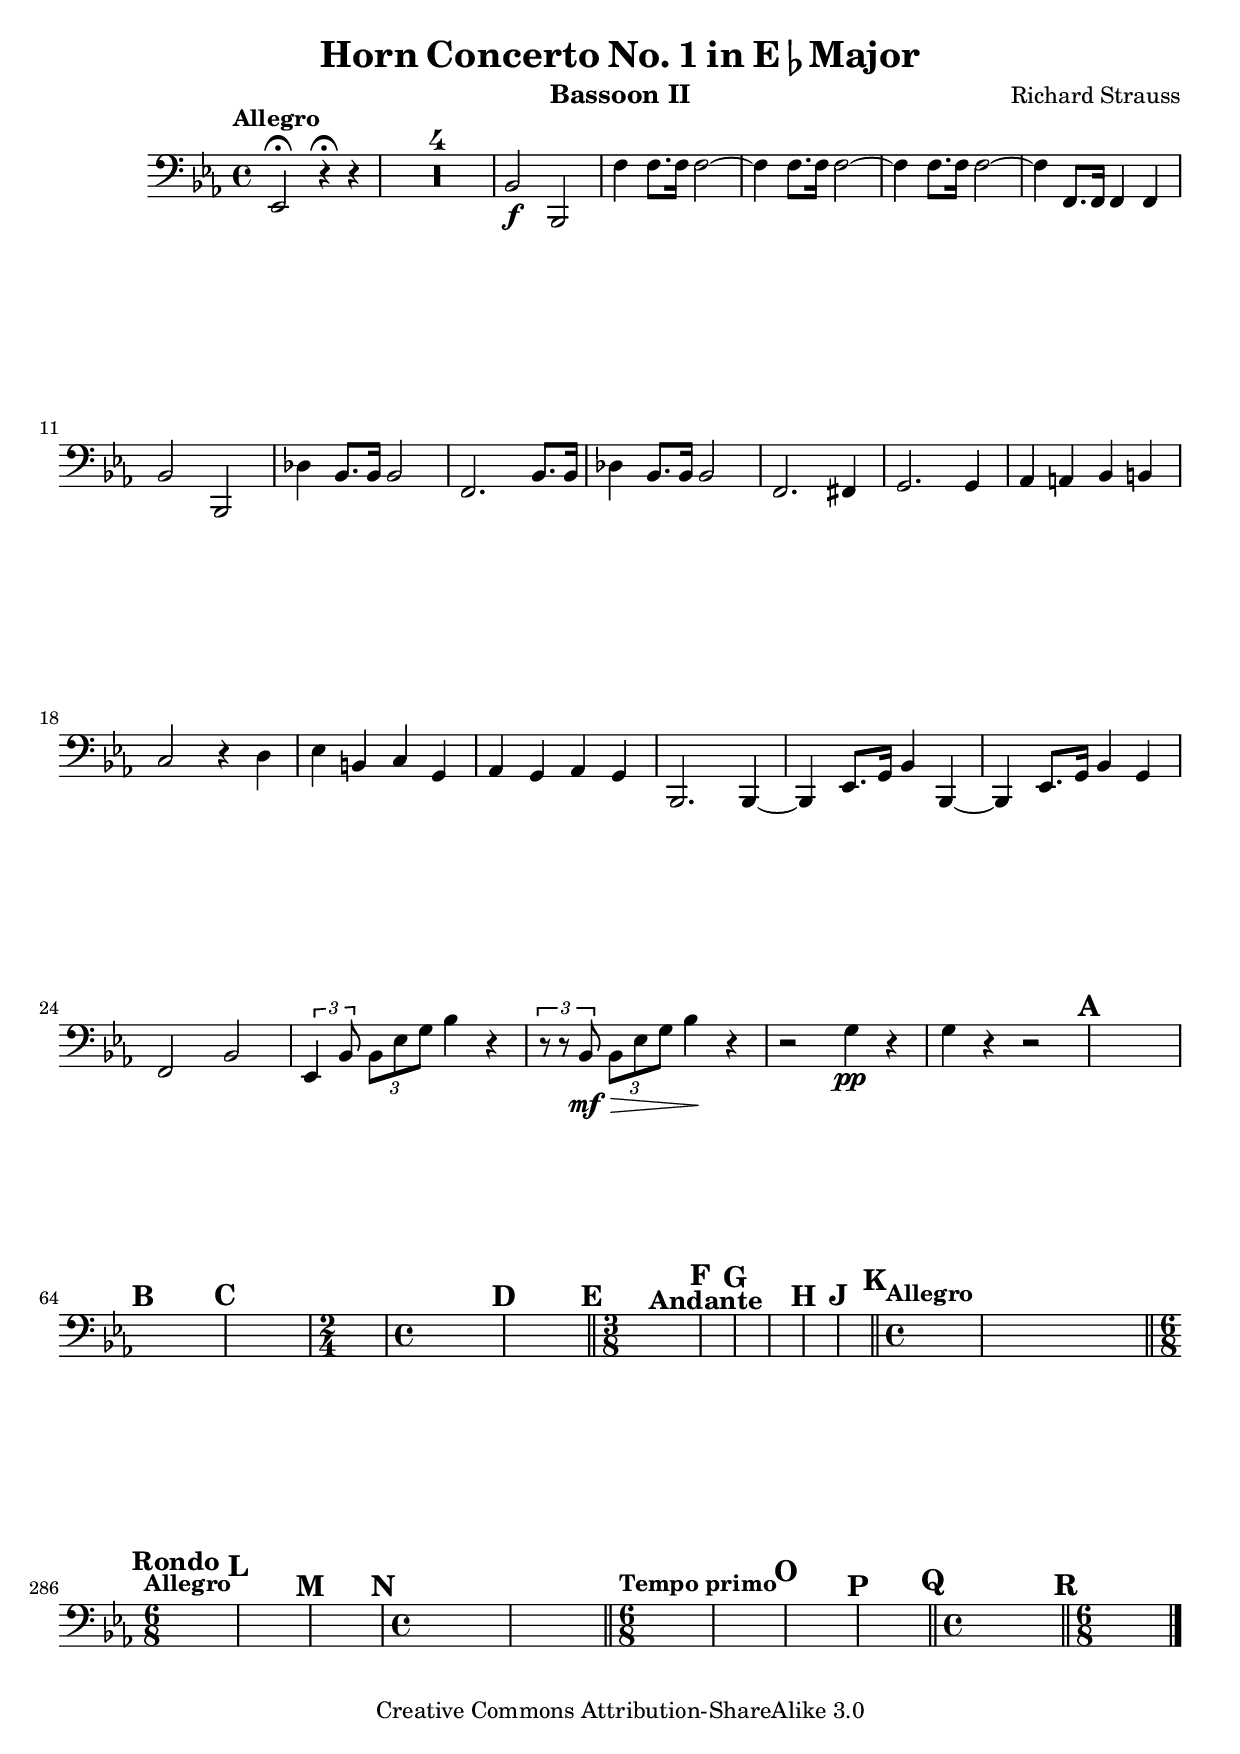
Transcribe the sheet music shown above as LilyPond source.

\version "2.13.22"

\version "2.13.22"

\include "defs.ily"

bassoonTwoMvtI = \relative c,
{
  \clef bass
  \key ees \major
  ees2\fermata r4\fermata r |
  R1*4 |
  bes'2\f bes, |
  \repeat unfold 3 {f''4 f8. f16 f2~ |}
  f4 f,8. f16 f4 f |
  bes2 bes, |
  des'4 bes8. bes16 bes2 |
  f2. bes8. bes16 |
  des4 bes8. bes16 bes2 |
  f2. fis4 |
  g2. g4 |
  aes a bes b |
  c2 r4 d |
  ees b c g |
  aes g aes g |
  bes,2. bes4~ |
  bes ees8. g16 bes4 bes,~ |
  bes ees8. g16 bes4 g |
  f2 bes |
  \times 2/3 {ees,4 bes'8} \times 2/3 {bes8 ees g} bes4 r |
  \times 2/3 {r8 r bes,\mf\>} \times 2/3 {bes8 ees g} bes4\! r |
  r2 g4\pp r |
  g r r2 |

  %A
}

bassoonTwoMvtII = \relative c'
{
}

bassoonTwoMvtIII = \relative c'
{
}

bassoonTwo = {\bassoonTwoMvtI \bassoonTwoMvtII \bassoonTwoMvtIII}




\paper
{
  ragged-last-bottom = ##f
}

instrument = "Bassoon II"

\include "header.ily"

notes = \bassoonTwo

\include "part.ily"

